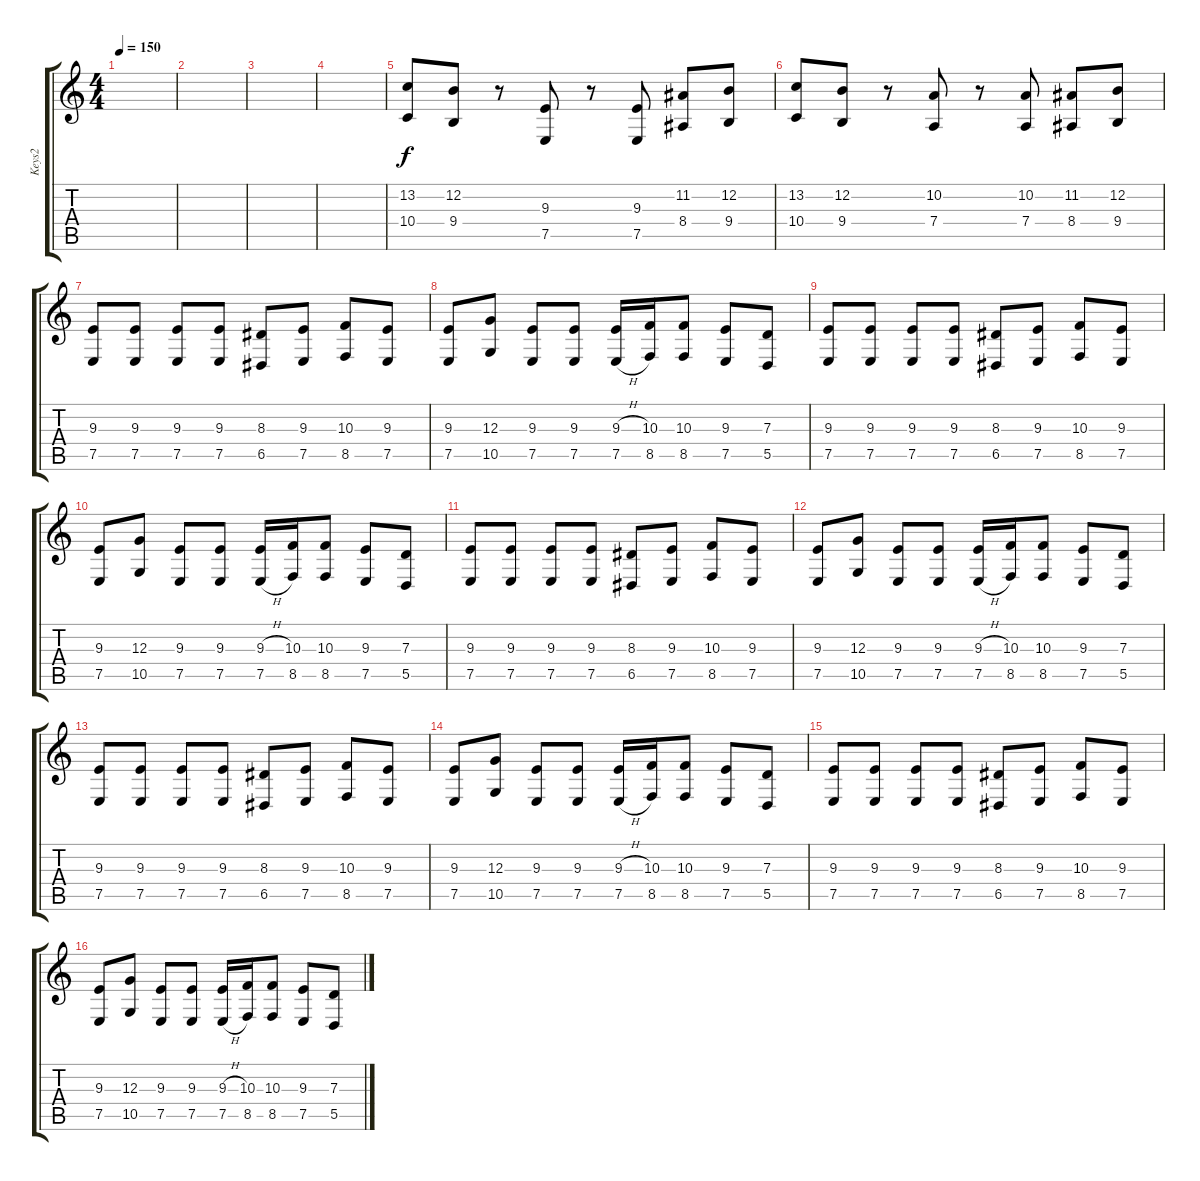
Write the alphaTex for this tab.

\track ("Keys2" "Keys2") {instrument lead2sawtooth}
\staff {score tabs}
\tuning (E4 B3 G3 D3 A2 E2) {hide}
\ts (4 4)
\tempo 150
\clef g2
\ks c
|
|
|
|
(13.2 10.4).8{volume 12 instrument lead2sawtooth} (12.2 9.4).8 r.8 (9.3 7.5).8 r.8 (9.3 7.5).8 (11.2 8.4).8 (12.2 9.4).8 |
(13.2 10.4).8 (12.2 9.4).8 r.8 (10.2 7.4).8 r.8 (10.2 7.4).8 (11.2 8.4).8 (12.2 9.4).8 |
(9.3 7.5).8{volume 7} (9.3 7.5).8 (9.3 7.5).8 (9.3 7.5).8 (8.3 6.5).8 (9.3 7.5).8 (10.3 8.5).8 (9.3 7.5).8 |
(9.3 7.5).8 (12.3 10.5).8 (9.3 7.5).8 (9.3 7.5).8 (9.3{h} 7.5{h}).16 (10.3 8.5).16 (10.3 8.5).8 (9.3 7.5).8 (7.3 5.5).8 |
(9.3 7.5).8 (9.3 7.5).8 (9.3 7.5).8 (9.3 7.5).8 (8.3 6.5).8 (9.3 7.5).8 (10.3 8.5).8 (9.3 7.5).8 |
(9.3 7.5).8 (12.3 10.5).8 (9.3 7.5).8 (9.3 7.5).8 (9.3{h} 7.5{h}).16 (10.3 8.5).16 (10.3 8.5).8 (9.3 7.5).8 (7.3 5.5).8 |
(9.3 7.5).8 (9.3 7.5).8 (9.3 7.5).8 (9.3 7.5).8 (8.3 6.5).8 (9.3 7.5).8 (10.3 8.5).8 (9.3 7.5).8 |
(9.3 7.5).8 (12.3 10.5).8 (9.3 7.5).8 (9.3 7.5).8 (9.3{h} 7.5{h}).16 (10.3 8.5).16 (10.3 8.5).8 (9.3 7.5).8 (7.3 5.5).8 |
(9.3 7.5).8 (9.3 7.5).8 (9.3 7.5).8 (9.3 7.5).8 (8.3 6.5).8 (9.3 7.5).8 (10.3 8.5).8 (9.3 7.5).8 |
(9.3 7.5).8 (12.3 10.5).8 (9.3 7.5).8 (9.3 7.5).8 (9.3{h} 7.5{h}).16 (10.3 8.5).16 (10.3 8.5).8 (9.3 7.5).8 (7.3 5.5).8 |
(9.3 7.5).8 (9.3 7.5).8 (9.3 7.5).8 (9.3 7.5).8 (8.3 6.5).8 (9.3 7.5).8 (10.3 8.5).8 (9.3 7.5).8 |
(9.3 7.5).8 (12.3 10.5).8 (9.3 7.5).8 (9.3 7.5).8 (9.3{h} 7.5{h}).16 (10.3 8.5).16 (10.3 8.5).8 (9.3 7.5).8 (7.3 5.5).8
